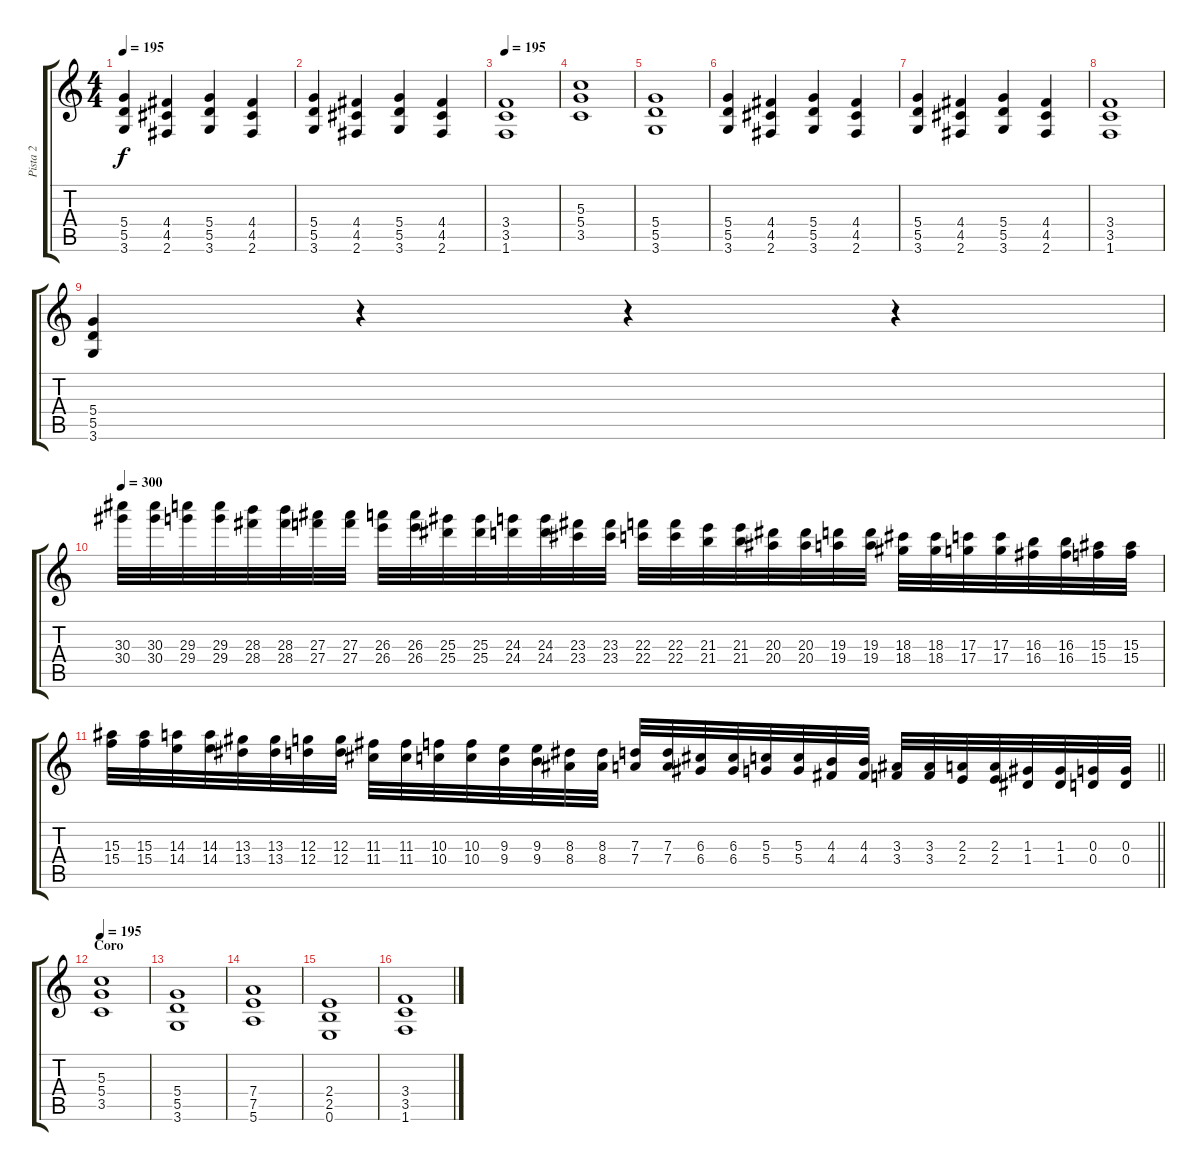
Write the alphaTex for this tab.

\track ("Pista 2" "Pista 2") {instrument overdrivenguitar}
\staff {score tabs}
\tuning (E4 B3 G3 D3 A2 E2) {hide}
\ts (4 4)
\tempo 195
\clef g2
\ks c
(5.4 5.5 3.6).4{dy f} (4.4 4.5 2.6).4 (5.4 5.5 3.6).4 (4.4 4.5 2.6).4 |
(5.4 5.5 3.6).4 (4.4 4.5 2.6).4 (5.4 5.5 3.6).4 (4.4 4.5 2.6).4 |
\tempo 195
(3.4 3.5 1.6).1 |
(5.3 5.4 3.5).1 |
(5.4 5.5 3.6).1 |
(5.4 5.5 3.6).4 (4.4 4.5 2.6).4 (5.4 5.5 3.6).4 (4.4 4.5 2.6).4 |
(5.4 5.5 3.6).4 (4.4 4.5 2.6).4 (5.4 5.5 3.6).4 (4.4 4.5 2.6).4 |
(3.4 3.5 1.6).1 |
(5.4 5.5 3.6).4 r.4 r.4 r.4 |
\tempo 300
(30.3 30.4).32 (30.3 30.4).32 (29.3 29.4).32 (29.3 29.4).32 (28.3 28.4).32 (28.3 28.4).32 (27.3 27.4).32 (27.3 27.4).32 (26.3 26.4).32 (26.3 26.4).32 (25.3 25.4).32 (25.3 25.4).32 (24.3 24.4).32 (24.3 24.4).32 (23.3 23.4).32 (23.3 23.4).32 (22.3 22.4).32 (22.3 22.4).32 (21.3 21.4).32 (21.3 21.4).32 (20.3 20.4).32 (20.3 20.4).32 (19.3 19.4).32 (19.3 19.4).32 (18.3 18.4).32 (18.3 18.4).32 (17.3 17.4).32 (17.3 17.4).32 (16.3 16.4).32 (16.3 16.4).32 (15.3 15.4).32 (15.3 15.4).32 |
\barLineRight lightlight
(15.3 15.4).32 (15.3 15.4).32 (14.3 14.4).32 (14.3 14.4).32 (13.3 13.4).32 (13.3 13.4).32 (12.3 12.4).32 (12.3 12.4).32 (11.3 11.4).32 (11.3 11.4).32 (10.3 10.4).32 (10.3 10.4).32 (9.3 9.4).32 (9.3 9.4).32 (8.3 8.4).32 (8.3 8.4).32 (7.3 7.4).32 (7.3 7.4).32 (6.3 6.4).32 (6.3 6.4).32 (5.3 5.4).32 (5.3 5.4).32 (4.3 4.4).32 (4.3 4.4).32 (3.3 3.4).32 (3.3 3.4).32 (2.3 2.4).32 (2.3 2.4).32 (1.3 1.4).32 (1.3 1.4).32 (0.3 0.4).32 (0.3 0.4).32 |
\section ("" "Coro")
\tempo 195
(5.3 5.4 3.5).1 |
(5.4 5.5 3.6).1 |
(7.4 7.5 5.6).1 |
(2.4 2.5 0.6).1 |
(3.4 3.5 1.6).1
